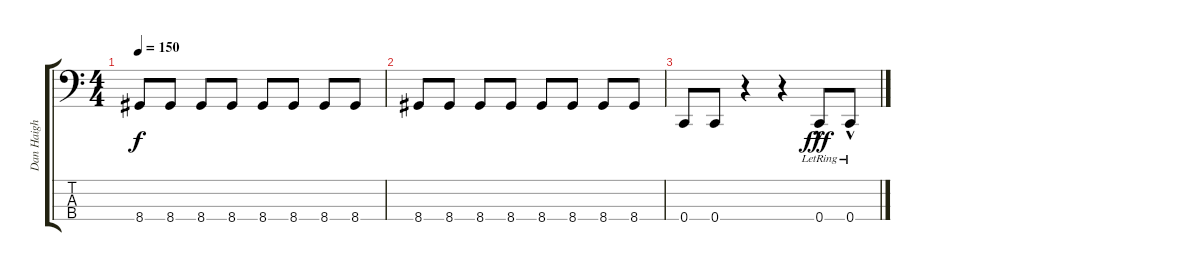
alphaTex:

\track ("Dan Haigh" "Dan Haigh") {instrument acousticguitarsteel}
\staff {score tabs}
\tuning (F2 C2 G1 C1) {hide}
\ts (4 4)
\tempo 150
\clef f4
\ks c
8.4.8{dy f} 8.4.8 8.4.8 8.4.8 8.4.8 8.4.8 8.4.8 8.4.8 |
8.4.8 8.4.8 8.4.8 8.4.8 8.4.8 8.4.8 8.4.8 8.4.8 |
0.4.8 0.4.8 r.4 r.4 0.4{hac lr}.8{dy fff} 0.4{hac lr}.8
